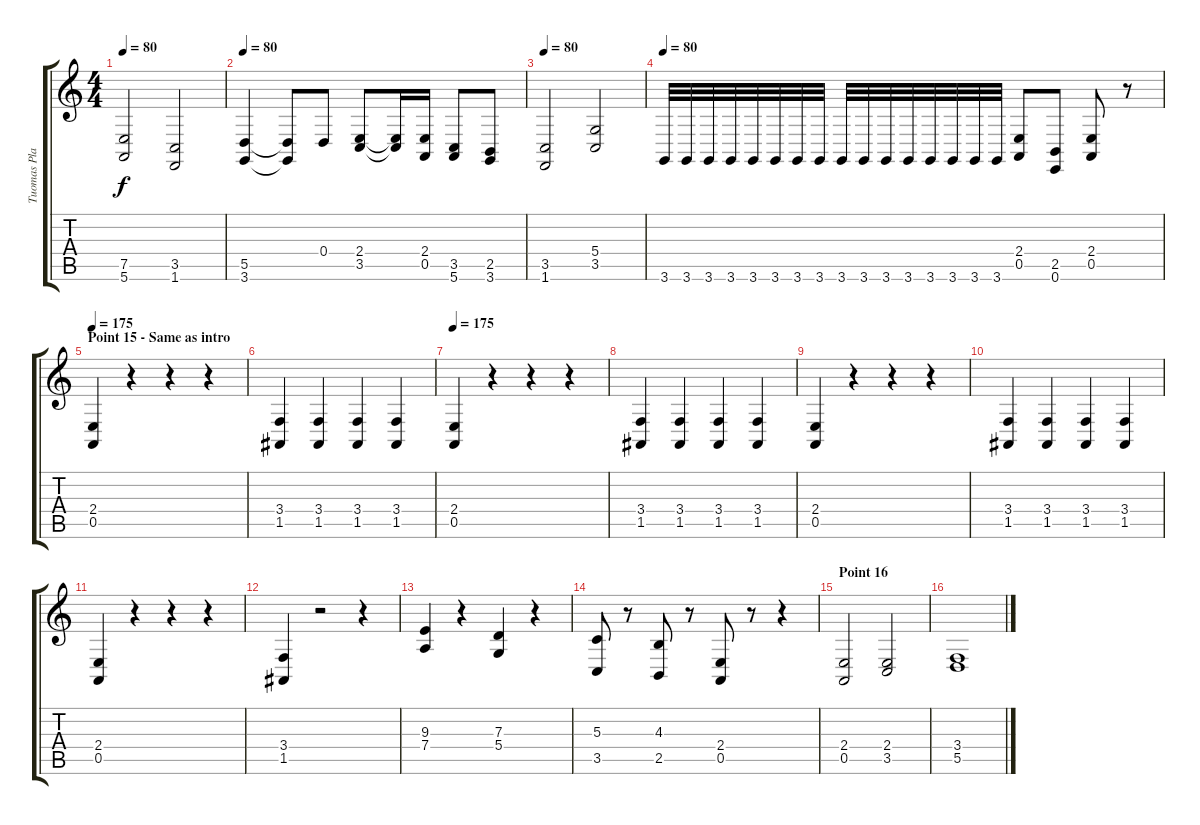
\track ("Tuomas Planman" "Tuomas Pla") {instrument synthstrings1}
\staff {score tabs}
\tuning (E4 B3 G3 D3 A2 E2) {hide}
\ts (4 4)
\tempo 80
\clef g2
\ks c
(7.5 5.6).2{dy f} (3.5 1.6).2 |
\tempo 80
(5.5 3.6).4 (5.5{t} 3.6{t}).8 0.4.8 (2.4 3.5).8 (2.4{t} 3.5{t}).16 (2.4 0.5).16 (3.5 5.6).8 (2.5 3.6).8 |
\tempo 80
(3.5 1.6).2 (5.4 3.5).2 |
\tempo 80
3.6.32 3.6.32 3.6.32 3.6.32 3.6.32 3.6.32 3.6.32 3.6.32 3.6.32 3.6.32 3.6.32 3.6.32 3.6.32 3.6.32 3.6.32 3.6.32 (2.4 0.5).8 (2.5 0.6).8 (2.4 0.5).8 r.8 |
\section ("" "Point 15 - Same as intro")
\tempo 175
(2.4 0.5).4 r.4 r.4 r.4 |
(3.4 1.5).4 (3.4 1.5).4 (3.4 1.5).4 (3.4 1.5).4 |
\tempo 175
(2.4 0.5).4 r.4 r.4 r.4 |
(3.4 1.5).4 (3.4 1.5).4 (3.4 1.5).4 (3.4 1.5).4 |
(2.4 0.5).4 r.4 r.4 r.4 |
(3.4 1.5).4 (3.4 1.5).4 (3.4 1.5).4 (3.4 1.5).4 |
(2.4 0.5).4 r.4 r.4 r.4 |
(3.4 1.5).4 r.2 r.4 |
(9.3 7.4).4 r.4 (7.3 5.4).4 r.4 |
(5.3 3.5).8 r.8 (4.3 2.5).8 r.8 (2.4 0.5).8 r.8 r.4 |
\section ("" "Point 16")
(2.4 0.5).2 (2.4 3.5).2 |
(3.4 5.5).1
